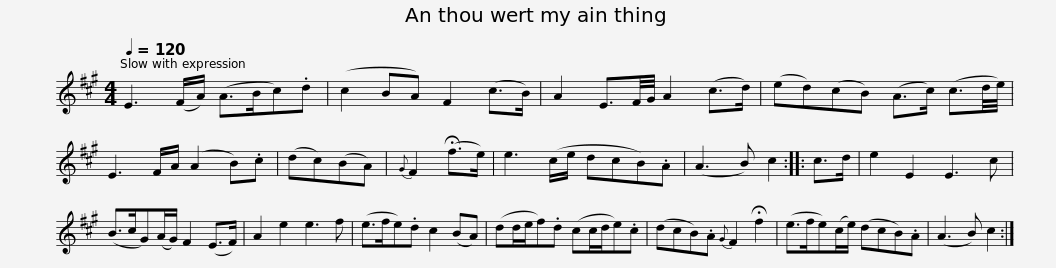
X:1
L:1/8
Q:1/4=120
M:4/4
I:linebreak $
K:A
V:1 treble
V:1
 E3 (F/A/) (A>Bc).d | (c2 BA) F2 (c>B) | A2 E3/2F/4G/4 A2 (c>d) | (ed)(cB) (A>c) (c3/2d/4e/4) | E3 F/A/ (A2 B).c | %5
 (dc)(BA) |${G} F2 (!fermata!f>e) | e3 (c/e/ dcB).A | (A3 B) c2 :: c>d | %10
 e2 E2 E3 c | (B>cG)(A/G/) F2 (E>F) | A2 e2 e3 f |$ (e>fe).d c2 (BA) | (dd/e/f).d (cc/d/e).c | %15
 (dcB).A{G} F2 !fermata!f2 | (e>fe)(c/e/) (dcB).A | (A3 B) c2 :| %18
